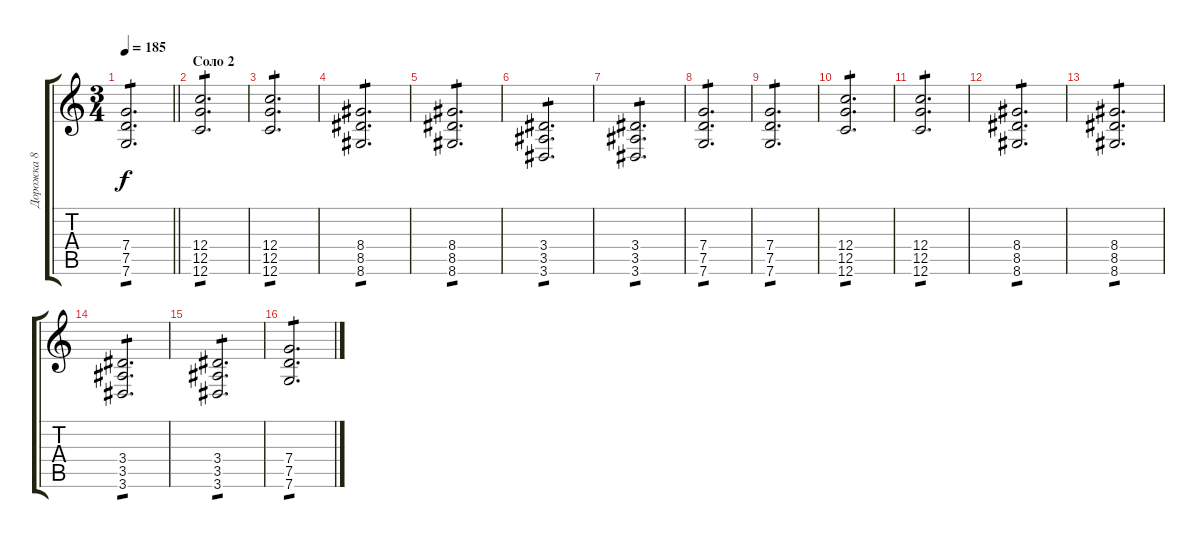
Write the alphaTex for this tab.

\track ("Дорожка 8" "Дорожка 8") {instrument overdrivenguitar}
\staff {score tabs}
\tuning (D4 A3 F3 C3 G2 C2) {hide}
\ts (3 4)
\tempo 185
\clef g2
\barLineRight lightlight
\ks c
(7.4 7.5 7.6).2{d tp 1 dy f} |
\section ("" "Соло 2")
(12.4 12.5 12.6).2{d tp 1} |
(12.4 12.5 12.6).2{d tp 1} |
(8.4 8.5 8.6).2{d tp 1} |
(8.4 8.5 8.6).2{d tp 1} |
(3.4 3.5 3.6).2{d tp 1} |
(3.4 3.5 3.6).2{d tp 1} |
(7.4 7.5 7.6).2{d tp 1} |
(7.4 7.5 7.6).2{d tp 1} |
(12.4 12.5 12.6).2{d tp 1} |
(12.4 12.5 12.6).2{d tp 1} |
(8.4 8.5 8.6).2{d tp 1} |
(8.4 8.5 8.6).2{d tp 1} |
(3.4 3.5 3.6).2{d tp 1} |
(3.4 3.5 3.6).2{d tp 1} |
(7.4 7.5 7.6).2{d tp 1}
